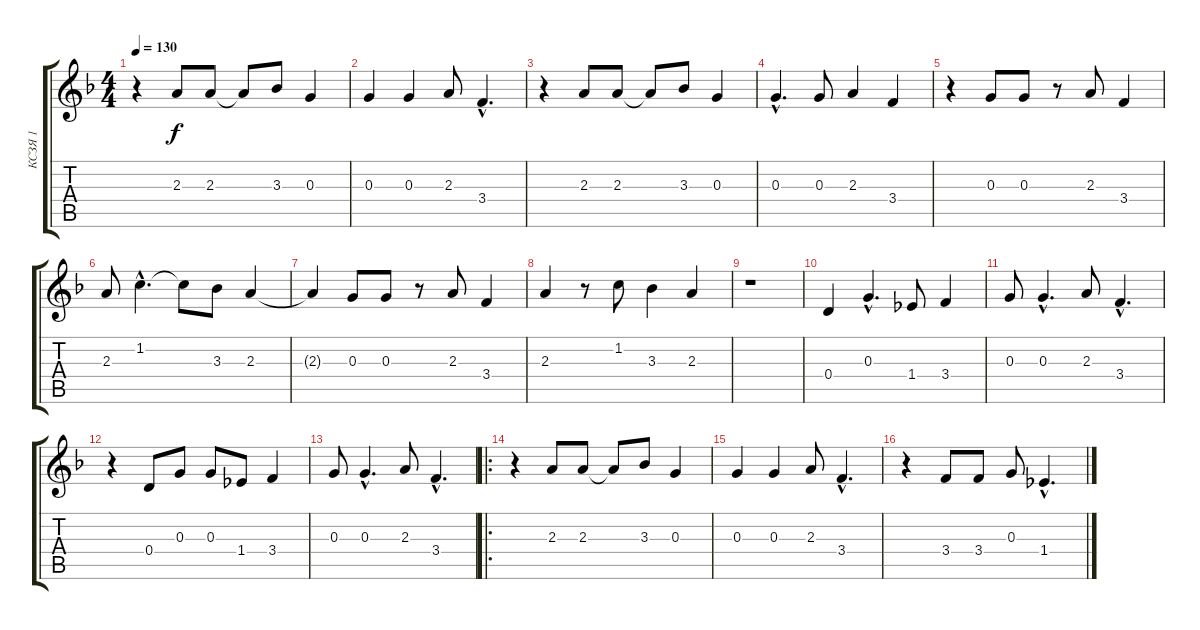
\track ("КСЗЯ 1" "КСЗЯ 1") {instrument acousticguitarnylon}
\staff {score tabs}
\tuning (E4 B3 G3 D3 A2 E2) {hide}
\ts (4 4)
\tempo 130
\clef g2
\ks dminor
r.4{dy f} 2.3.8 2.3.8 2.3{t}.8 3.3.8 0.3.4 |
0.3.4 0.3.4 2.3.8 3.4{hac}.4{d} |
r.4 2.3.8 2.3.8 2.3{t}.8 3.3.8 0.3.4 |
0.3{hac}.4{d} 0.3.8 2.3.4 3.4.4 |
r.4 0.3.8 0.3.8 r.8 2.3.8 3.4.4 |
2.3.8 1.2{hac}.4{d} 1.2{t}.8 3.3.8 2.3.4 |
2.3{t}.4 0.3.8 0.3.8 r.8 2.3.8 3.4.4 |
2.3.4 r.8 1.2.8 3.3.4 2.3.4 |
r.1 |
0.4.4 0.3{hac}.4{d} 1.4.8 3.4.4 |
0.3.8 0.3{hac}.4{d} 2.3.8 3.4{hac}.4{d} |
r.4 0.4.8 0.3.8 0.3.8 1.4.8 3.4.4 |
0.3.8 0.3{hac}.4{d} 2.3.8 3.4{hac}.4{d} |
\ro
r.4 2.3.8 2.3.8 2.3{t}.8 3.3.8 0.3.4 |
0.3.4 0.3.4 2.3.8 3.4{hac}.4{d} |
r.4 3.4.8 3.4.8 0.3.8 1.4{hac}.4{d}
